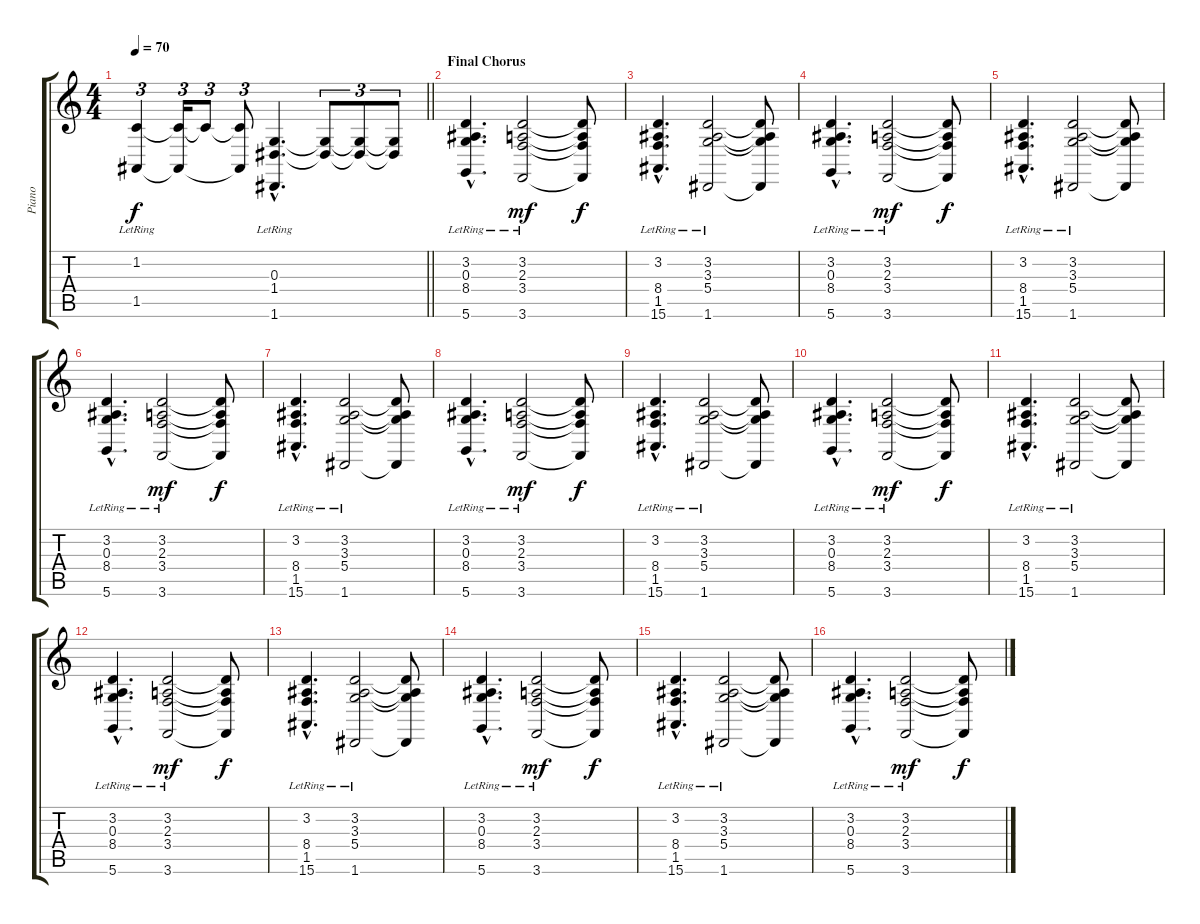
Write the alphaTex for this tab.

\track ("Piano" "Piano") {instrument acousticgrandpiano}
\staff {score tabs}
\tuning (E4 B3 G3 D3 A2 D2) {hide}
\ts (4 4)
\tempo 70
\clef g2
\barLineRight lightlight
\ks c
(1.2{lr} 1.5{lr}).4{tu (3 2) dy f} (1.2{t} 1.5{t}).16{tu (3 2)} 1.2{t}.8{tu (3 2)} (1.2{t} 1.5{t}).8{tu (3 2)} (0.3{hac lr} 1.4{hac lr} 1.6{hac lr}).4{d} (0.3{t} 1.4{t}).8{tu (3 2)} (0.3{t} 1.4{t}).8{tu (3 2)} (0.3{t} 1.4{t}).8{tu (3 2)} |
\section ("" "Final Chorus")
(3.2{hac} 0.3{hac lr} 8.4{hac lr} 5.6{hac lr}).4{d} (3.2 2.3 3.4{lr} 3.6{lr}).2{dy mf} (3.2{t} 2.3{t} 3.4{t} 3.6{t}).8{dy f} |
(3.2{hac} 8.4{hac lr} 1.5{hac} 15.6{hac}).4{d} (3.2{lr} 3.3{lr} 5.4{lr} 1.6{lr}).2 (3.2{t} 3.3{t} 5.4{t} 1.6{t}).8 |
(3.2{hac} 0.3{hac lr} 8.4{hac lr} 5.6{hac lr}).4{d} (3.2 2.3 3.4{lr} 3.6{lr}).2{dy mf} (3.2{t} 2.3{t} 3.4{t} 3.6{t}).8{dy f} |
(3.2{hac} 8.4{hac lr} 1.5{hac} 15.6{hac}).4{d} (3.2{lr} 3.3{lr} 5.4{lr} 1.6{lr}).2 (3.2{t} 3.3{t} 5.4{t} 1.6{t}).8 |
(3.2{hac} 0.3{hac lr} 8.4{hac lr} 5.6{hac lr}).4{d} (3.2 2.3 3.4{lr} 3.6{lr}).2{dy mf} (3.2{t} 2.3{t} 3.4{t} 3.6{t}).8{dy f} |
(3.2{hac} 8.4{hac lr} 1.5{hac} 15.6{hac}).4{d} (3.2{lr} 3.3{lr} 5.4{lr} 1.6{lr}).2 (3.2{t} 3.3{t} 5.4{t} 1.6{t}).8 |
(3.2{hac} 0.3{hac lr} 8.4{hac lr} 5.6{hac lr}).4{d} (3.2 2.3 3.4{lr} 3.6{lr}).2{dy mf} (3.2{t} 2.3{t} 3.4{t} 3.6{t}).8{dy f} |
(3.2{hac} 8.4{hac lr} 1.5{hac} 15.6{hac}).4{d} (3.2{lr} 3.3{lr} 5.4{lr} 1.6{lr}).2 (3.2{t} 3.3{t} 5.4{t} 1.6{t}).8 |
(3.2{hac} 0.3{hac lr} 8.4{hac lr} 5.6{hac lr}).4{d} (3.2 2.3 3.4{lr} 3.6{lr}).2{dy mf} (3.2{t} 2.3{t} 3.4{t} 3.6{t}).8{dy f} |
(3.2{hac} 8.4{hac lr} 1.5{hac} 15.6{hac}).4{d} (3.2{lr} 3.3{lr} 5.4{lr} 1.6{lr}).2 (3.2{t} 3.3{t} 5.4{t} 1.6{t}).8 |
(3.2{hac} 0.3{hac lr} 8.4{hac lr} 5.6{hac lr}).4{d} (3.2 2.3 3.4{lr} 3.6{lr}).2{dy mf} (3.2{t} 2.3{t} 3.4{t} 3.6{t}).8{dy f} |
(3.2{hac} 8.4{hac lr} 1.5{hac} 15.6{hac}).4{d} (3.2{lr} 3.3{lr} 5.4{lr} 1.6{lr}).2 (3.2{t} 3.3{t} 5.4{t} 1.6{t}).8 |
(3.2{hac} 0.3{hac lr} 8.4{hac lr} 5.6{hac lr}).4{d} (3.2 2.3 3.4{lr} 3.6{lr}).2{dy mf} (3.2{t} 2.3{t} 3.4{t} 3.6{t}).8{dy f} |
(3.2{hac} 8.4{hac lr} 1.5{hac} 15.6{hac}).4{d} (3.2{lr} 3.3{lr} 5.4{lr} 1.6{lr}).2 (3.2{t} 3.3{t} 5.4{t} 1.6{t}).8 |
(3.2{hac} 0.3{hac lr} 8.4{hac lr} 5.6{hac lr}).4{d} (3.2 2.3 3.4{lr} 3.6{lr}).2{dy mf} (3.2{t} 2.3{t} 3.4{t} 3.6{t}).8{dy f}
